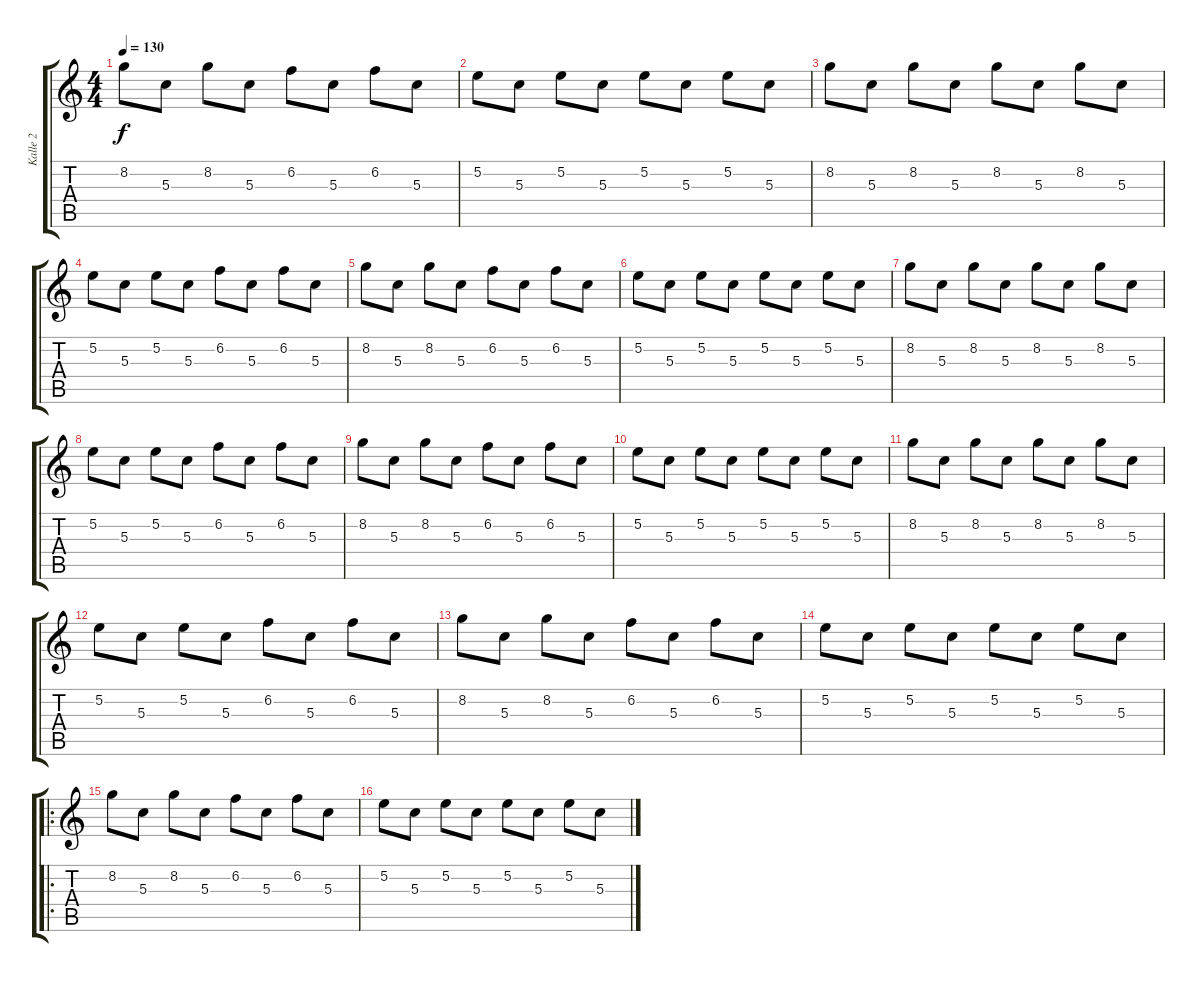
\track ("Kalle 2" "Kalle 2") {instrument electricguitarclean}
\staff {score tabs}
\tuning (E4 B3 G3 D3 A2 E2) {hide}
\ts (4 4)
\tempo 130
\clef g2
\ks c
8.2.8{dy f volume 13} 5.3.8 8.2.8 5.3.8 6.2.8 5.3.8 6.2.8 5.3.8 |
5.2.8 5.3.8 5.2.8 5.3.8 5.2.8 5.3.8 5.2.8 5.3.8 |
8.2.8 5.3.8 8.2.8 5.3.8 8.2.8 5.3.8 8.2.8 5.3.8 |
5.2.8 5.3.8 5.2.8 5.3.8 6.2.8 5.3.8 6.2.8 5.3.8 |
8.2.8{volume 13} 5.3.8 8.2.8 5.3.8 6.2.8 5.3.8 6.2.8 5.3.8 |
5.2.8 5.3.8 5.2.8 5.3.8 5.2.8 5.3.8 5.2.8 5.3.8 |
8.2.8 5.3.8 8.2.8 5.3.8 8.2.8 5.3.8 8.2.8 5.3.8 |
5.2.8 5.3.8 5.2.8 5.3.8 6.2.8 5.3.8 6.2.8 5.3.8 |
8.2.8{volume 13} 5.3.8 8.2.8 5.3.8 6.2.8 5.3.8 6.2.8 5.3.8 |
5.2.8 5.3.8 5.2.8 5.3.8 5.2.8 5.3.8 5.2.8 5.3.8 |
8.2.8 5.3.8 8.2.8 5.3.8 8.2.8 5.3.8 8.2.8 5.3.8 |
5.2.8 5.3.8 5.2.8 5.3.8 6.2.8 5.3.8 6.2.8 5.3.8 |
8.2.8{volume 13} 5.3.8 8.2.8 5.3.8 6.2.8 5.3.8 6.2.8 5.3.8 |
5.2.8 5.3.8 5.2.8 5.3.8 5.2.8 5.3.8 5.2.8 5.3.8 |
\ro
8.2.8{volume 13} 5.3.8 8.2.8 5.3.8 6.2.8 5.3.8 6.2.8 5.3.8 |
5.2.8 5.3.8 5.2.8 5.3.8 5.2.8 5.3.8 5.2.8 5.3.8
